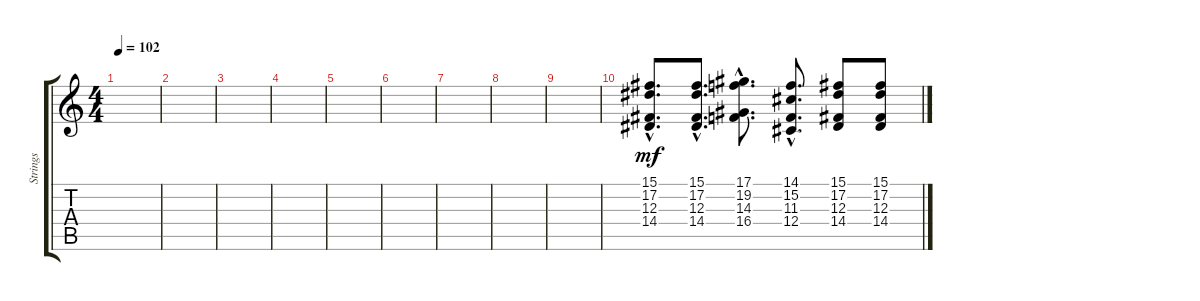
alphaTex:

\track ("Strings" "Strings") {instrument stringensemble1}
\staff {score tabs}
\tuning (Eb4 Bb3 Gb3 Db3 Ab2 Eb2) {hide}
\ts (4 4)
\tempo 102
\clef g2
\ks c
|
|
|
|
|
|
|
|
|
(15.1{hac} 17.2{hac} 12.3{hac} 14.4{hac}).8{d dy mf volume 10 instrument orchestrahit} (15.1{hac} 17.2{hac} 12.3{hac} 14.4{hac}).8{d} (17.1{hac} 19.2{hac} 14.3{hac} 16.4{hac}).8{d} (14.1{hac} 15.2{hac} 11.3{hac} 12.4{hac}).8{d} (15.1 17.2 12.3 14.4).8 (15.1 17.2 12.3 14.4).8
